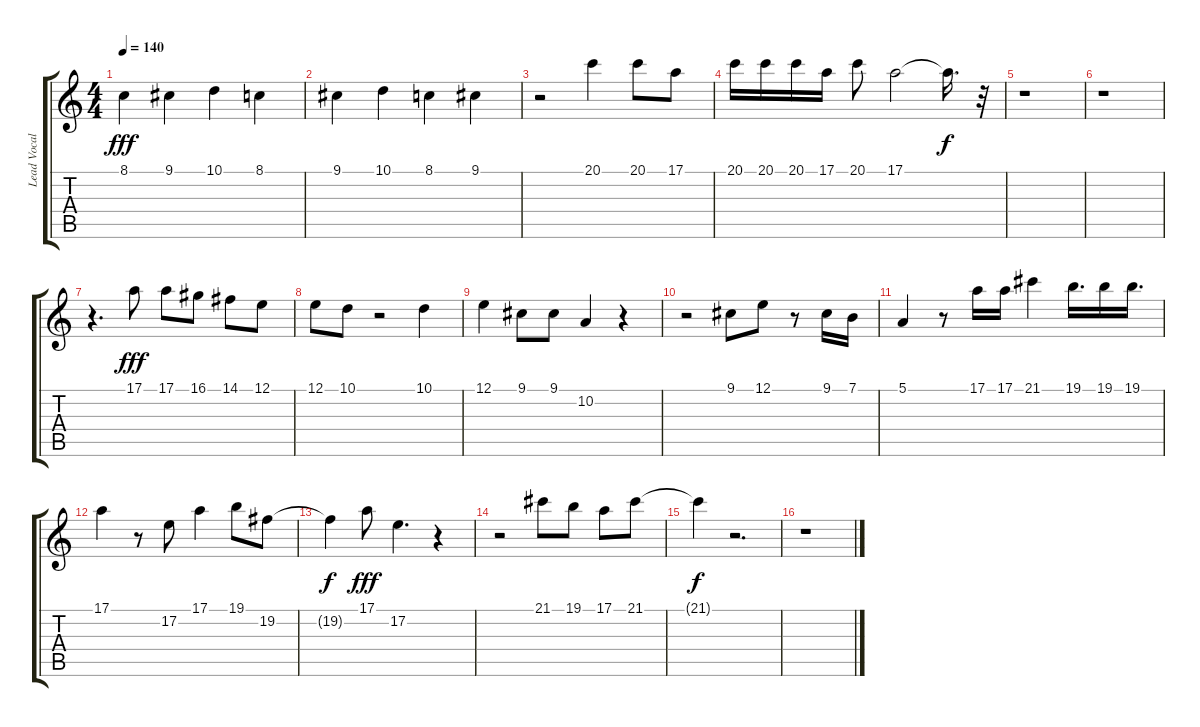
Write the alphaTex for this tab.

\track ("Lead Vocal" "Lead Vocal") {instrument acousticgrandpiano}
\staff {score tabs}
\tuning (E4 B3 G3 D3 A2 E2) {hide}
\ts (4 4)
\tempo 140
\clef g2
\ks c
8.1.4{dy fff} 9.1.4 10.1.4 8.1.4 |
9.1.4 10.1.4 8.1.4 9.1.4 |
r.2 20.1.4 20.1.8 17.1.8 |
20.1.16 20.1.16 20.1.16 17.1.16 20.1.8 17.1.2 17.1{t}.16{d dy f} r.32 |
r.1 |
r.1 |
r.4{d} 17.1.8{dy fff} 17.1.8 16.1.8 14.1.8 12.1.8 |
12.1.8 10.1.8 r.2 10.1.4 |
12.1.4 9.1.8 9.1.8 10.2.4 r.4 |
r.2 9.1.8 12.1.8 r.8 9.1.16 7.1.16 |
5.1.4 r.8 17.1.16 17.1.16 21.1.4 19.1.16{d} 19.1.16 19.1.16{d} |
17.1.4 r.8 17.2.8 17.1.4 19.1.8 19.2.8 |
19.2{t}.4{dy f} 17.1.8{dy fff} 17.2.4{d} r.4 |
r.2 21.1.8 19.1.8 17.1.8 21.1.8 |
21.1{t}.4{dy f} r.2{d} |
r.1
